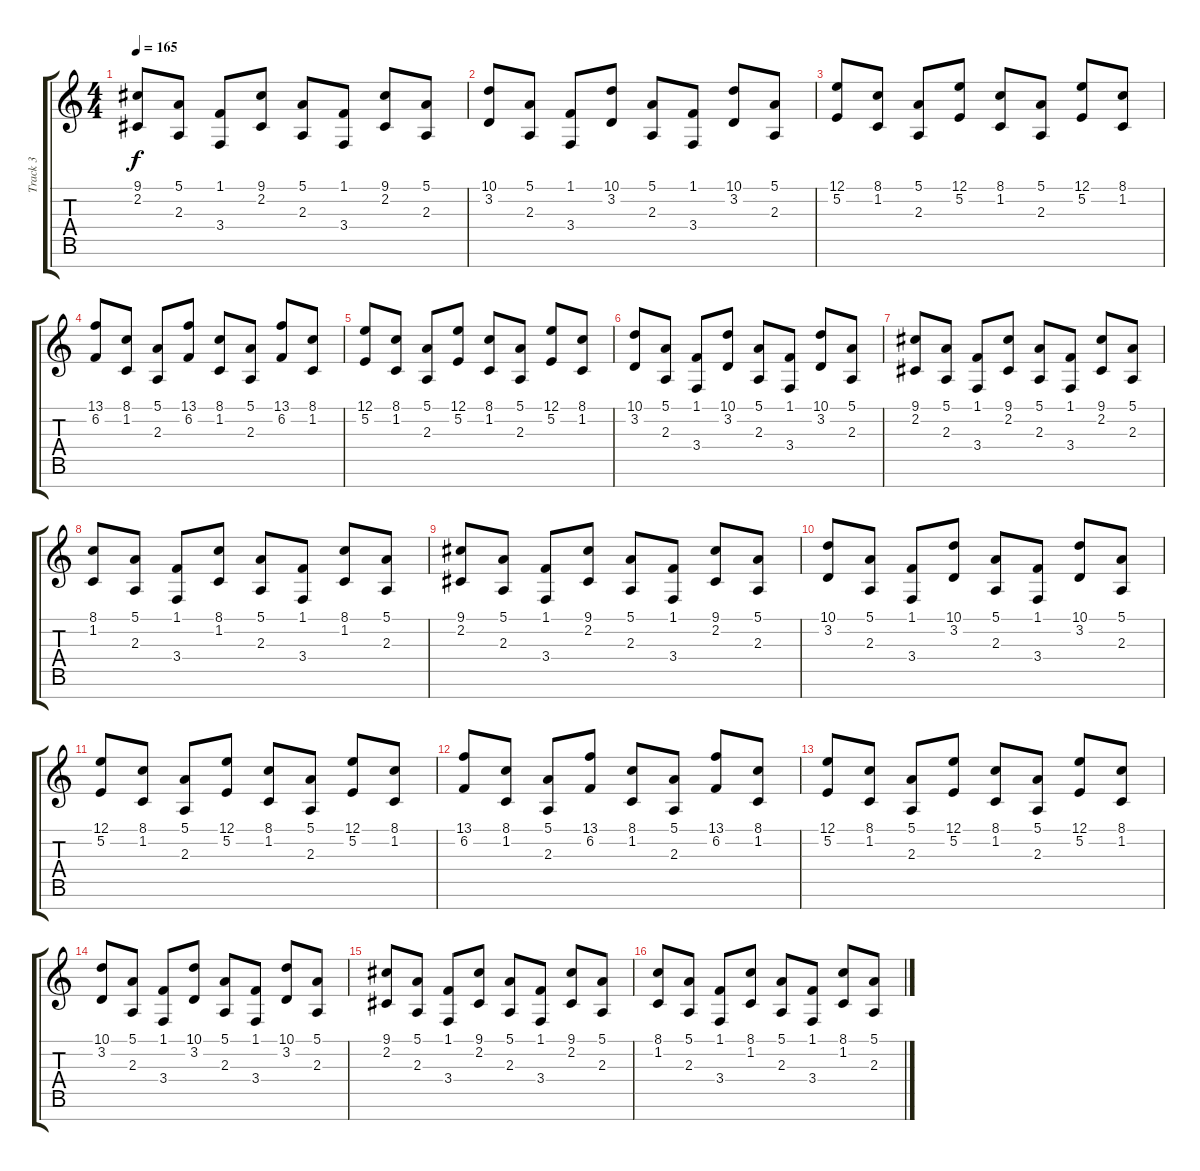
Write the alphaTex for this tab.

\track ("Track 3" "Track 3") {instrument acousticgrandpiano}
\staff {score tabs}
\tuning (E4 B3 G3 D3 A2 E2 B1) {hide}
\ts (4 4)
\tempo 165
\clef g2
\ks c
(9.1 2.2).8{dy f} (5.1 2.3).8 (1.1 3.4).8 (9.1 2.2).8 (5.1 2.3).8 (1.1 3.4).8 (9.1 2.2).8 (5.1 2.3).8 |
(10.1 3.2).8 (5.1 2.3).8 (1.1 3.4).8 (10.1 3.2).8 (5.1 2.3).8 (1.1 3.4).8 (10.1 3.2).8 (5.1 2.3).8 |
(12.1 5.2).8 (8.1 1.2).8 (5.1 2.3).8 (12.1 5.2).8 (8.1 1.2).8 (5.1 2.3).8 (12.1 5.2).8 (8.1 1.2).8 |
(13.1 6.2).8 (8.1 1.2).8 (5.1 2.3).8 (13.1 6.2).8 (8.1 1.2).8 (5.1 2.3).8 (13.1 6.2).8 (8.1 1.2).8 |
(12.1 5.2).8 (8.1 1.2).8 (5.1 2.3).8 (12.1 5.2).8 (8.1 1.2).8 (5.1 2.3).8 (12.1 5.2).8 (8.1 1.2).8 |
(10.1 3.2).8 (5.1 2.3).8 (1.1 3.4).8 (10.1 3.2).8 (5.1 2.3).8 (1.1 3.4).8 (10.1 3.2).8 (5.1 2.3).8 |
(9.1 2.2).8 (5.1 2.3).8 (1.1 3.4).8 (9.1 2.2).8 (5.1 2.3).8 (1.1 3.4).8 (9.1 2.2).8 (5.1 2.3).8 |
(8.1 1.2).8 (5.1 2.3).8 (1.1 3.4).8 (8.1 1.2).8 (5.1 2.3).8 (1.1 3.4).8 (8.1 1.2).8 (5.1 2.3).8 |
(9.1 2.2).8 (5.1 2.3).8 (1.1 3.4).8 (9.1 2.2).8 (5.1 2.3).8 (1.1 3.4).8 (9.1 2.2).8 (5.1 2.3).8 |
(10.1 3.2).8 (5.1 2.3).8 (1.1 3.4).8 (10.1 3.2).8 (5.1 2.3).8 (1.1 3.4).8 (10.1 3.2).8 (5.1 2.3).8 |
(12.1 5.2).8 (8.1 1.2).8 (5.1 2.3).8 (12.1 5.2).8 (8.1 1.2).8 (5.1 2.3).8 (12.1 5.2).8 (8.1 1.2).8 |
(13.1 6.2).8 (8.1 1.2).8 (5.1 2.3).8 (13.1 6.2).8 (8.1 1.2).8 (5.1 2.3).8 (13.1 6.2).8 (8.1 1.2).8 |
(12.1 5.2).8 (8.1 1.2).8 (5.1 2.3).8 (12.1 5.2).8 (8.1 1.2).8 (5.1 2.3).8 (12.1 5.2).8 (8.1 1.2).8 |
(10.1 3.2).8 (5.1 2.3).8 (1.1 3.4).8 (10.1 3.2).8 (5.1 2.3).8 (1.1 3.4).8 (10.1 3.2).8 (5.1 2.3).8 |
(9.1 2.2).8 (5.1 2.3).8 (1.1 3.4).8 (9.1 2.2).8 (5.1 2.3).8 (1.1 3.4).8 (9.1 2.2).8 (5.1 2.3).8 |
(8.1 1.2).8 (5.1 2.3).8 (1.1 3.4).8 (8.1 1.2).8 (5.1 2.3).8 (1.1 3.4).8 (8.1 1.2).8 (5.1 2.3).8
